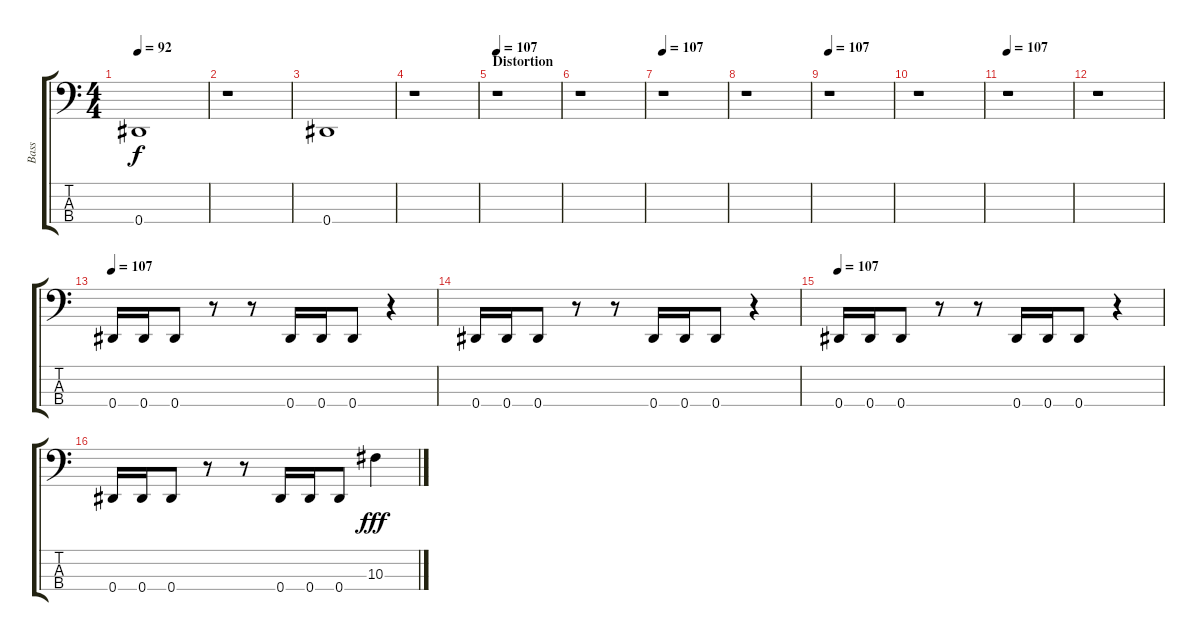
\track ("Bass" "Bass") {instrument electricbasspick}
\staff {score tabs}
\tuning (Gb2 Db2 Ab1 Eb1) {hide}
\ts (4 4)
\tempo 92
\clef f4
\ks c
0.4.1{dy f} |
r.1 |
0.4.1 |
r.1 |
\section ("" "Distortion")
\tempo 107
r.1 |
r.1 |
\tempo 107
r.1 |
r.1 |
\tempo 107
r.1 |
r.1 |
\tempo 107
r.1 |
r.1 |
\tempo 107
0.4.16{volume 16} 0.4.16 0.4.8 r.8 r.8 0.4.16 0.4.16 0.4.8 r.4 |
0.4.16{volume 16} 0.4.16 0.4.8 r.8 r.8 0.4.16 0.4.16 0.4.8 r.4 |
\tempo 107
0.4.16{volume 16} 0.4.16 0.4.8 r.8 r.8 0.4.16 0.4.16 0.4.8 r.4 |
0.4.16{volume 16} 0.4.16 0.4.8 r.8 r.8 0.4.16 0.4.16 0.4.8 10.3.4{dy fff}
